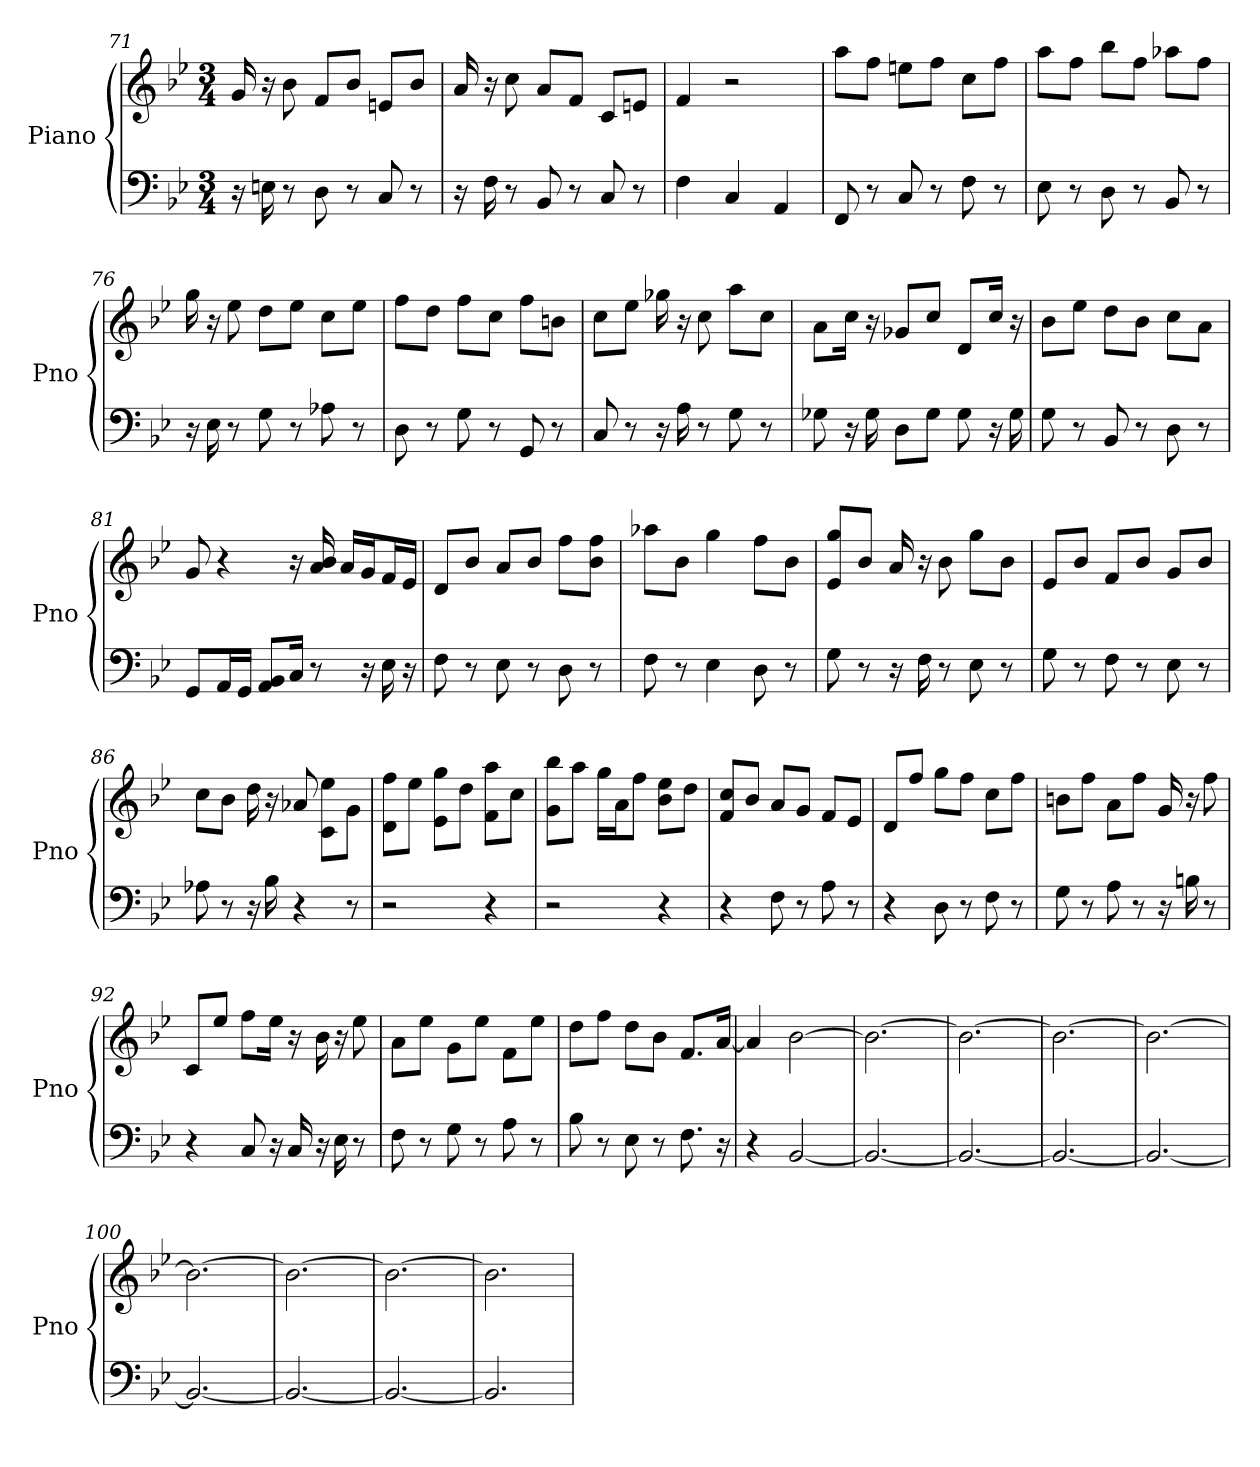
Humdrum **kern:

**kern	**kern
*part1	*part1
*staff2	*staff1
*I"Piano	*
*I'Pno	*
*clefF4	*clefG2
*k[b-e-]	*k[b-e-]
*B-:	*B-:
*M3/4	*M3/4
=71	=71
16r	16g
16E	16r
8r	8b-
8D	8f/L
8r	8b-/J
8C	8e/L
8r	8b-/J
=72	=72
16r	16a
16F	16r
8r	8cc
8BB-	8a/L
8r	8f/J
8C	8c/L
8r	8e/J
=73	=73
4F	4f
4C	2r
4AA	.
=74	=74
8FF	8aa\L
8r	8ff\J
8C	8ee\L
8r	8ff\J
8F	8cc\L
8r	8ff\J
=75	=75
8E-	8aa\L
8r	8ff\J
8D	8bb-\L
8r	8ff\J
8BB-	8aa-\L
8r	8ff\J
=76	=76
16r	16gg
16E-	16r
8r	8ee-
8G	8dd\L
8r	8ee-\J
8A-	8cc\L
8r	8ee-\J
=77	=77
8D	8ff\L
8r	8dd\J
8G	8ff\L
8r	8cc\J
8GG	8ff\L
8r	8b\J
=78	=78
8C	8cc\L
8r	8ee-\J
16r	16gg-
16A	16r
8r	8cc
8G	8aa\L
8r	8cc\J
=79	=79
8G-	8a\L
16r	16cc\Jk
16G-	16r
8D\L	8g-/L
8G-\J	8cc/J
8G-	8d/L
16r	16cc/Jk
16G-	16r
=80	=80
8G	8b-\L
8r	8ee-\J
8BB-	8dd\L
8r	8b-\J
8D	8cc\L
8r	8a\J
=81	=81
8GG/L	8g
16AA/L	4r
16GG/JJ	.
8BB-/ 8AA/L	.
16C/Jk	16r
8r	16a 16b-
.	16a/LL
16r	16g/J
16E-	16f/L
16r	16e-/JJ
=82	=82
8F	8d/L
8r	8b-/J
8E-	8a/L
8r	8b-/J
8D	8ff\L
8r	8b-\ 8ff\J
=83	=83
8F	8aa-\L
8r	8b-\J
4E-	4gg
8D	8ff\L
8r	8b-\J
=84	=84
8G	8e-/ 8gg/L
8r	8b-/J
16r	16a
16F	16r
8r	8b-
8E-	8gg\L
8r	8b-\J
=85	=85
8G	8e-/L
8r	8b-/J
8F	8f/L
8r	8b-/J
8E-	8g/L
8r	8b-/J
=86	=86
8A-	8cc\L
8r	8b-\J
16r	16dd
16B-	16r
4r	8a-
.	8ee-\ 8c\L
8r	8g\J
=87	=87
2r	8ff\ 8d\L
.	8ee-\J
.	8gg\ 8e-\L
.	8dd\J
4r	8aa\ 8f\L
.	8cc\J
=88	=88
2r	8bb-\ 8g\L
.	8aa\J
.	16gg\LL
.	16a\J
.	8ff\J
4r	8b-\ 8ee-\L
.	8dd\J
=89	=89
4r	8f/ 8cc/L
.	8b-/J
8F	8a/L
8r	8g/J
8A	8f/L
8r	8e-/J
=90	=90
4r	8d/L
.	8ff/J
8D	8gg\L
8r	8ff\J
8F	8cc\L
8r	8ff\J
=91	=91
8G	8b\L
8r	8ff\J
8A	8a\L
8r	8ff\J
16r	16g
16B	16r
8r	8ff
=92	=92
4r	8c/L
.	8ee-/J
8C	8ff\L
16r	16ee-\Jk
16C	16r
16r	16b-
16E-	16r
8r	8ee-
=93	=93
8F	8a\L
8r	8ee-\J
8G	8g\L
8r	8ee-\J
8A	8f\L
8r	8ee-\J
=94	=94
8B-	8dd\L
8r	8ff\J
8E-	8dd\L
8r	8b-\J
8.F	8.f/L
16r	[16a/Jk
=95	=95
4r	4a]
[2BB-	[2b-
=96	=96
2.BB-_	2.b-_
=97	=97
2.BB-_	2.b-_
=98	=98
2.BB-_	2.b-_
=99	=99
2.BB-_	2.b-_
=100	=100
2.BB-_	2.b-_
=101	=101
2.BB-_	2.b-_
=102	=102
2.BB-_	2.b-_
=103	=103
2.BB-]	2.b-]
=	=
*-	*-
